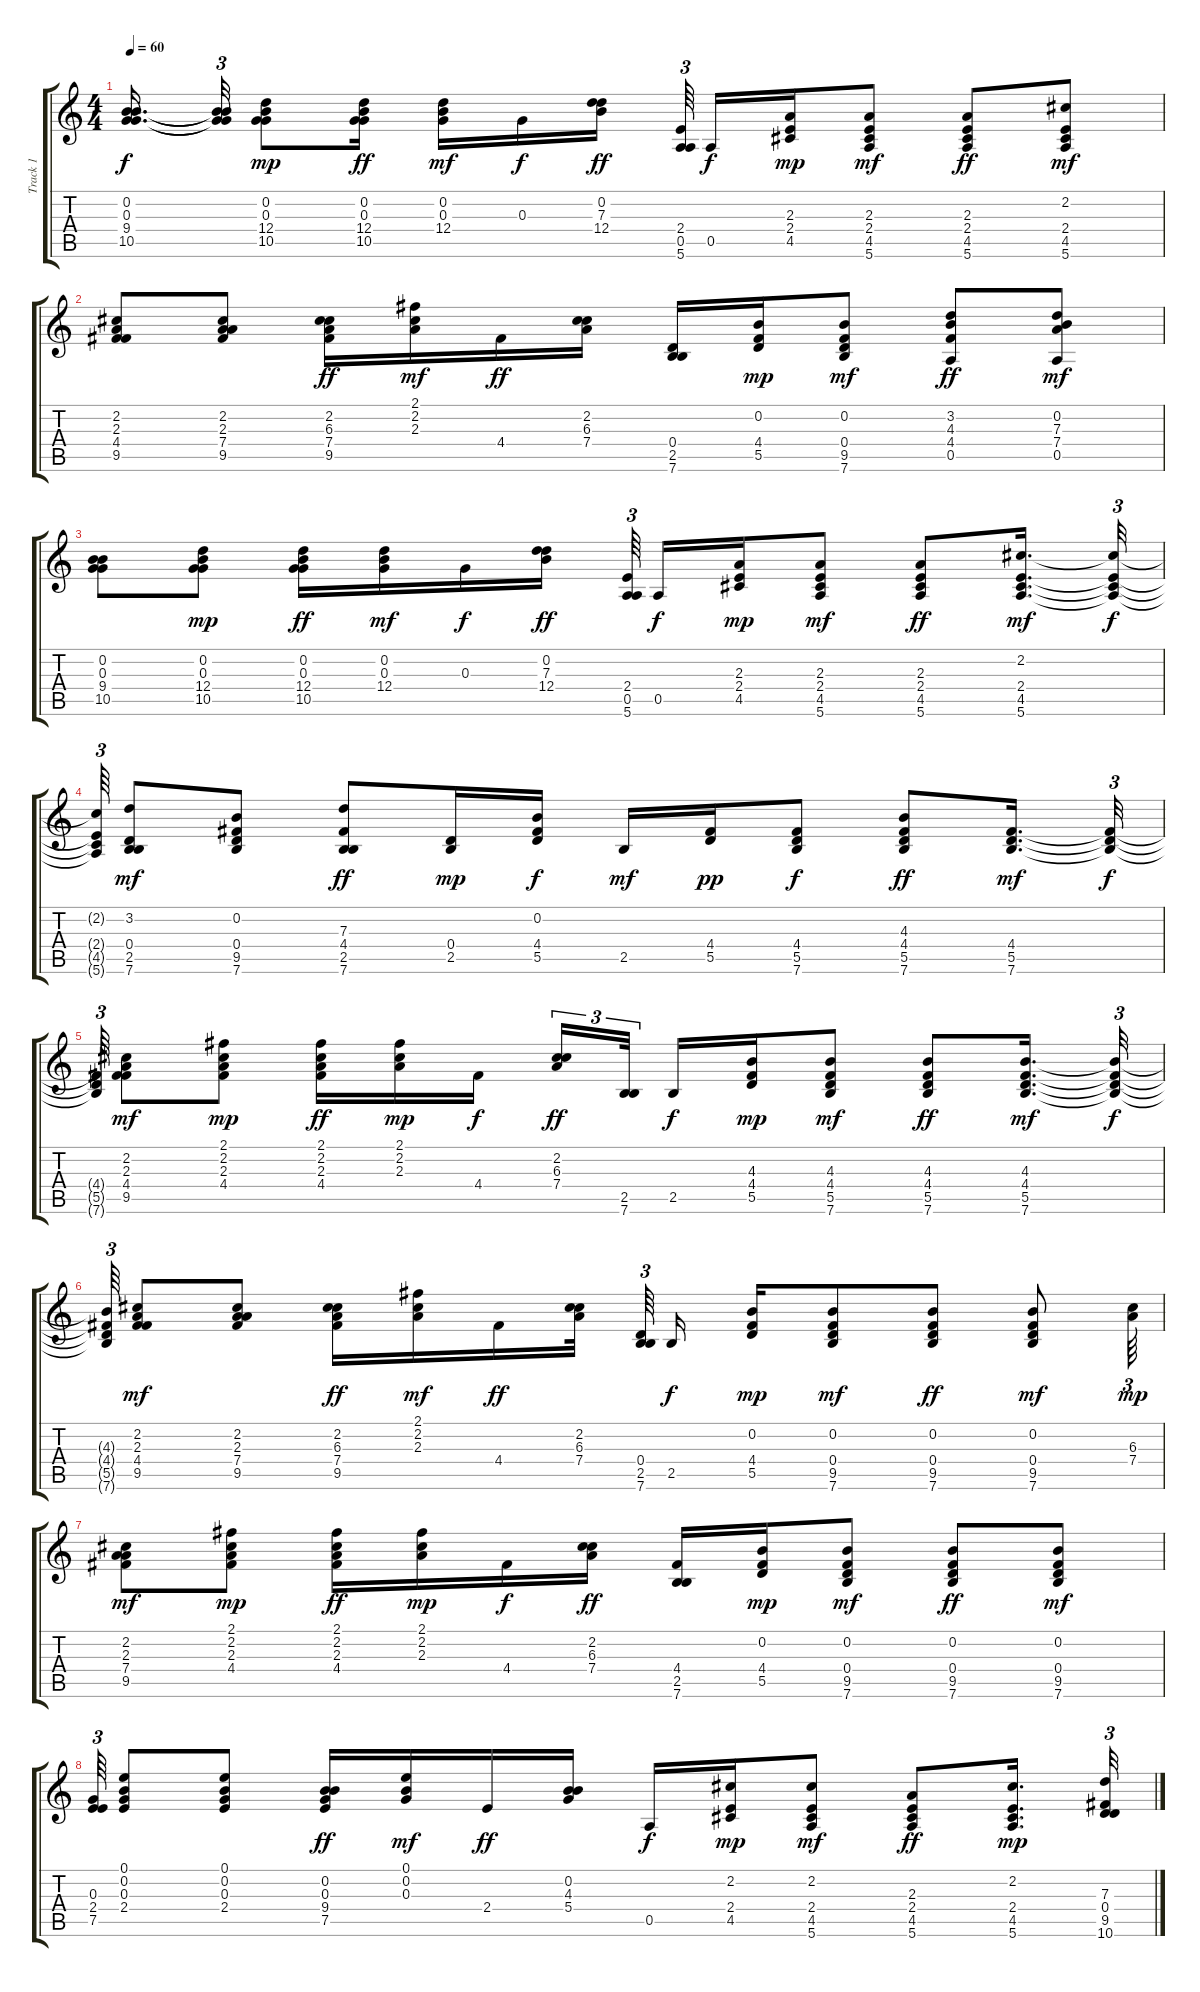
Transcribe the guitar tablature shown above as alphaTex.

\track ("Track 1" "Track 1") {instrument acousticguitarsteel}
\staff {score tabs}
\tuning (E4 B3 G3 D3 A2 E2) {hide}
\ts (4 4)
\tempo 60
\clef g2
\ks c
(0.2{t} 0.3{t} 9.4{t} 10.5{t}).16{d dy f} (0.2{t} 0.3{t} 9.4{t} 10.5{t}).32{tu (3 2)} (0.2 0.3 12.4 10.5).8{dy mp} (0.2 0.3 12.4 10.5).16{dy ff} (0.2 0.3 12.4).16{dy mf} 0.3.16{dy f} (0.2 7.3 12.4).16{dy ff} (2.4 0.5 5.6).64{tu (3 2)} 0.5.16{dy f} (2.3 2.4 4.5).16{dy mp} (2.3 2.4 4.5 5.6).8{dy mf} (2.3 2.4 4.5 5.6).8{dy ff} (2.2 2.4 4.5 5.6).8{dy mf} |
(2.2 2.3 4.4 9.5).8 (2.2 2.3 7.4 9.5).8 (2.2 6.3 7.4 9.5).16{dy ff} (2.1 2.2 2.3).16{dy mf} 4.4.16{dy ff} (2.2 6.3 7.4).16 (0.4 2.5 7.6).16 (0.2 4.4 5.5).16{dy mp} (0.2 0.4 9.5 7.6).8{dy mf} (3.2 4.3 4.4 0.5).8{dy ff} (0.2 7.3 7.4 0.5).8{dy mf} |
(0.2 0.3 9.4 10.5).8 (0.2 0.3 12.4 10.5).8{dy mp} (0.2 0.3 12.4 10.5).16{dy ff} (0.2 0.3 12.4).16{dy mf} 0.3.16{dy f} (0.2 7.3 12.4).16{dy ff} (2.4 0.5 5.6).64{tu (3 2)} 0.5.16{dy f} (2.3 2.4 4.5).16{dy mp} (2.3 2.4 4.5 5.6).8{dy mf} (2.3 2.4 4.5 5.6).8{dy ff} (2.2 2.4 4.5 5.6).16{d dy mf} (2.2{t} 2.4{t} 4.5{t} 5.6{t}).32{tu (3 2) dy f} |
(2.2{t} 2.4{t} 4.5{t} 5.6{t}).64{tu (3 2)} (3.2 0.4 2.5 7.6).8{dy mf} (0.2 0.4 9.5 7.6).8 (7.3 4.4 2.5 7.6).8{dy ff} (0.4 2.5).16{dy mp} (0.2 4.4 5.5).16{dy f} 2.5.16{dy mf} (4.4 5.5).16{dy pp} (4.4 5.5 7.6).8{dy f} (4.3 4.4 5.5 7.6).8{dy ff} (4.4 5.5 7.6).16{d dy mf} (4.4{t} 5.5{t} 7.6{t}).32{tu (3 2) dy f} |
(4.4{t} 5.5{t} 7.6{t}).64{tu (3 2)} (2.2 2.3 4.4 9.5).8{dy mf} (2.1 2.2 2.3 4.4).8{dy mp} (2.1 2.2 2.3 4.4).16{dy ff} (2.1 2.2 2.3).16{dy mp} 4.4.16{dy f} (2.2 6.3 7.4).16{tu (3 2) dy ff} (2.5 7.6).32{tu (3 2)} 2.5.16{dy f} (4.3 4.4 5.5).16{dy mp} (4.3 4.4 5.5 7.6).8{dy mf} (4.3 4.4 5.5 7.6).8{dy ff} (4.3 4.4 5.5 7.6).16{d dy mf} (4.3{t} 4.4{t} 5.5{t} 7.6{t}).32{tu (3 2) dy f} |
(4.3{t} 4.4{t} 5.5{t} 7.6{t}).64{tu (3 2)} (2.2 2.3 4.4 9.5).8{dy mf} (2.2 2.3 7.4 9.5).8 (2.2 6.3 7.4 9.5).16{dy ff} (2.1 2.2 2.3).16{dy mf} 4.4.16{dy ff} (2.2 6.3 7.4).32 (0.4 2.5 7.6).64{tu (3 2)} 2.5.16{dy f} (0.2 4.4 5.5).16{dy mp} (0.2 0.4 9.5 7.6).8{dy mf} (0.2 0.4 9.5 7.6).8{dy ff} (0.2 0.4 9.5 7.6).8{dy mf} (6.3 7.4).64{tu (3 2) dy mp} |
(2.2 2.3 7.4 9.5).8{dy mf} (2.1 2.2 2.3 4.4).8{dy mp} (2.1 2.2 2.3 4.4).16{dy ff} (2.1 2.2 2.3).16{dy mp} 4.4.16{dy f} (2.2 6.3 7.4).16{dy ff} (4.4 2.5 7.6).16 (0.2 4.4 5.5).16{dy mp} (0.2 0.4 9.5 7.6).8{dy mf} (0.2 0.4 9.5 7.6).8{dy ff} (0.2 0.4 9.5 7.6).8{dy mf} |
(0.3 2.4 7.5).64{tu (3 2)} (0.1 0.2 0.3 2.4).8 (0.1 0.2 0.3 2.4).8 (0.2 0.3 9.4 7.5).16{dy ff} (0.1 0.2 0.3).16{dy mf} 2.4.16{dy ff} (0.2 4.3 5.4).16 0.5.16{dy f} (2.2 2.4 4.5).16{dy mp} (2.2 2.4 4.5 5.6).8{dy mf} (2.3 2.4 4.5 5.6).8{dy ff} (2.2 2.4 4.5 5.6).16{d dy mp} (7.3 0.4 9.5 10.6).32{tu (3 2)}
